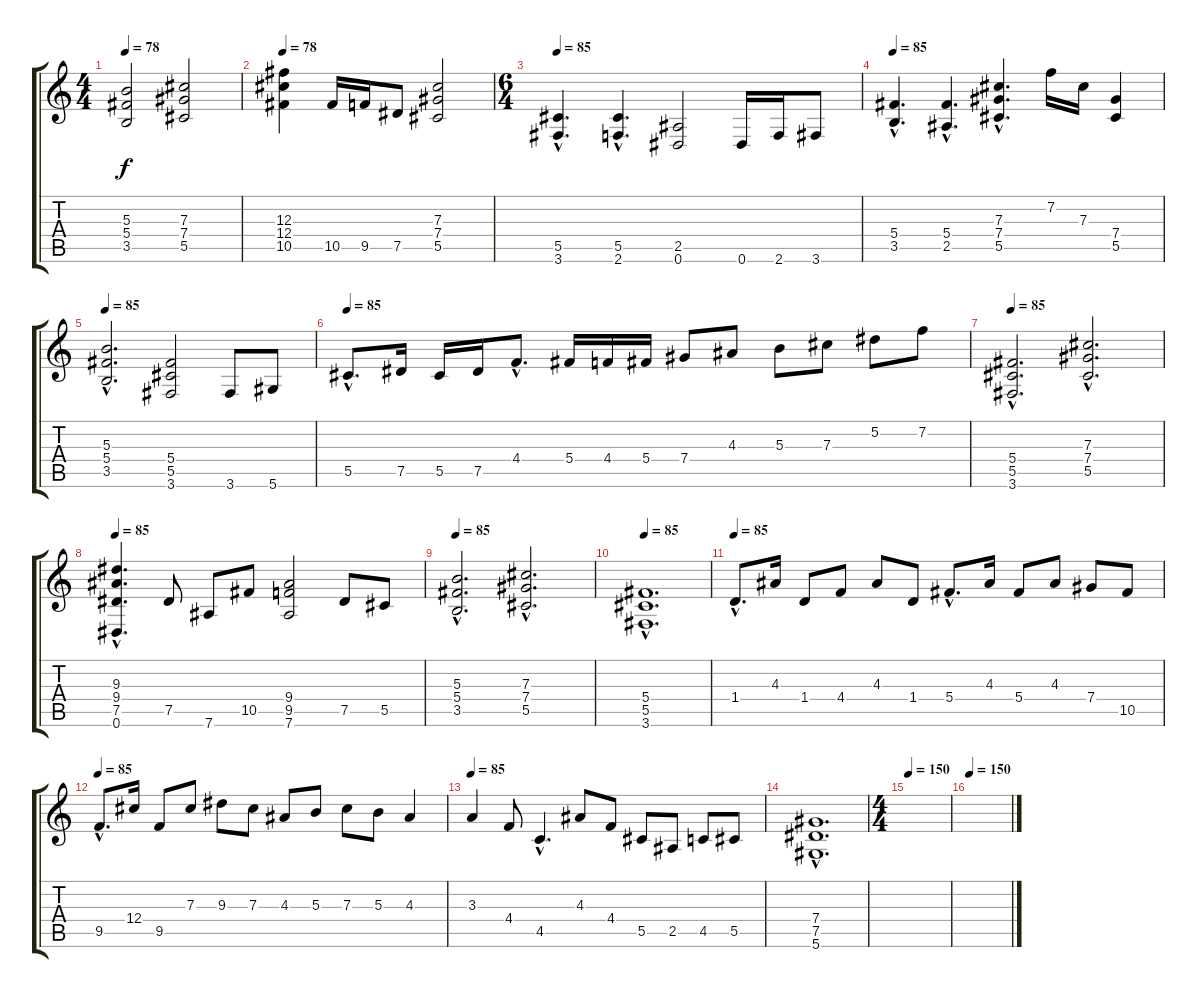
\track "" {instrument overdrivenguitar}
\staff {score tabs}
\tuning (Eb4 Bb3 Gb3 Db3 Ab2 Eb2) {hide}
\ts (4 4)
\tempo 78
\clef g2
\ks c
(5.3 5.4 3.5).2{dy f} (7.3 7.4 5.5).2 |
\tempo 78
(12.3 12.4 10.5).4 10.5.16 9.5.16 7.5.8 (7.3 7.4 5.5).2 |
\ts (6 4)
\tempo 85
(5.5{hac} 3.6{hac}).4{d} (5.5{hac} 2.6{hac}).4{d} (2.5 0.6).2 0.6.16 2.6.16 3.6.8 |
\tempo 85
(5.4{hac} 3.5{hac}).4{d} (5.4{hac} 2.5{hac}).4{d} (7.3{hac} 7.4{hac} 5.5{hac}).4{d} 7.2.16 7.3.16 (7.4 5.5).4 |
\tempo 85
(5.3{hac} 5.4{hac} 3.5{hac}).2{d} (5.4 5.5 3.6).2 3.6.8 5.6.8 |
\tempo 85
5.5{hac}.8{d} 7.5.16 5.5.16 7.5.16 4.4{hac}.8{d} 5.4.16 4.4.16 5.4.16 7.4.8 4.3.8 5.3.8 7.3.8 5.2.8 7.2.8 |
\tempo 85
(5.4{hac} 5.5{hac} 3.6{hac}).2{d} (7.3{hac} 7.4{hac} 5.5{hac}).2{d} |
\tempo 85
(9.3{hac} 9.4{hac} 7.5{hac} 0.6{hac}).4{d} 7.5.8 7.6.8 10.5.8 (9.4 9.5 7.6).2 7.5.8 5.5.8 |
\tempo 85
(5.3{hac} 5.4{hac} 3.5{hac}).2{d} (7.3{hac} 7.4{hac} 5.5{hac}).2{d} |
\tempo 85
(5.4{hac} 5.5{hac} 3.6{hac}).1{d} |
\tempo 85
1.4{hac}.8{d} 4.3.16 1.4.8 4.4.8 4.3.8 1.4.8 5.4{hac}.8{d} 4.3.16 5.4.8 4.3.8 7.4.8 10.5.8 |
\tempo 85
9.5{hac}.8{d} 12.4.16 9.5.8 7.3.8 9.3.8 7.3.8 4.3.8 5.3.8 7.3.8 5.3.8 4.3.4 |
\tempo 85
3.3.4 4.4.8 4.5{hac}.4{d} 4.3.8 4.4.8 5.5.8 2.5.8 4.5.8 5.5.8 |
(7.4{hac} 7.5{hac} 5.6{hac}).1{d} |
\ts (4 4)
\tempo 150
|
\tempo 150
